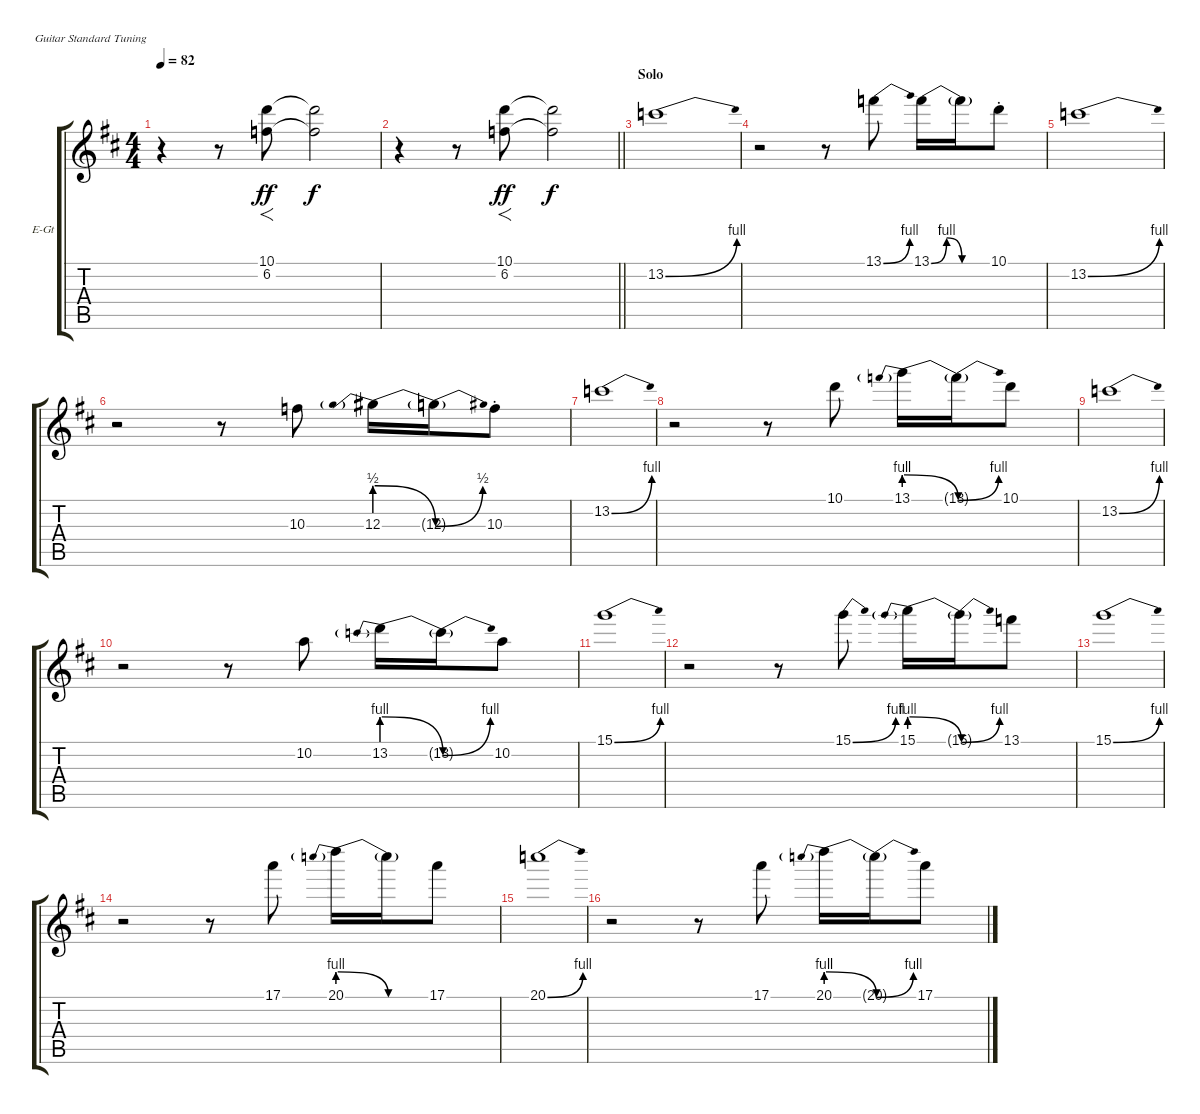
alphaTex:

\bracketExtendMode groupsimilarinstruments
\firstSystemTrackNameOrientation horizontal
\otherSystemsTrackNameOrientation horizontal
\track ("Track 3" "E-Gt") {instrument electricguitarjazz}
\staff {score tabs}
\tuning (E4 B3 G3 D3 A2 E2)
\ts (4 4)
\tempo 82
\clef g2
\ks d
r.4{dy f} r.8 (10.1 6.2).8{f dy ff} (10.1{t} 6.2{t}).2{dy f} |
\barLineRight lightlight
r.4 r.8 (10.1 6.2).8{f dy ff} (10.1{t} 6.2{t}).2{dy f} |
\section ("" "Solo")
13.2{be (bend 0 0 60 4)}.1 |
r.2 r.8 13.1{be (bend 0 0 60 4)}.8 13.1{be (bendrelease 0 0 30 4 30 4 60 0)}.16 13.1{be (hold 0 0 60 0) t}.16 10.1{st}.8 |
13.2{be (bend 0 0 60 4)}.1 |
r.2 r.8 10.3.8 12.3{be (prebendrelease 0 2 60 0)}.16 12.3{be (bend 0 0 60 2) t}.16 10.3{st}.8 |
13.2{be (bend 0 0 60 4)}.1 |
r.2 r.8 10.1.8 13.1{be (prebendrelease 0 4 60 0)}.16 13.1{be (bend 0 0 60 4) t}.16 10.1.8 |
13.2{be (bend 0 0 60 4)}.1 |
r.2 r.8 10.2.8 13.2{be (prebendrelease 0 4 60 0)}.16 13.2{be (bend 0 0 60 4) t}.16 10.2.8 |
15.1{be (bend 0 0 60 4)}.1 |
r.2 r.8 15.1{be (bend 0 0 60 4)}.8 15.1{be (prebendrelease 0 4 60 0)}.16 15.1{be (bend 0 0 60 4) t}.16 13.1.8 |
15.1{be (bend 0 0 60 4)}.1 |
r.2 r.8 17.1.8 20.1{be (prebendrelease 0 4 60 0)}.16 20.1{be (hold 0 0 60 0) t}.16 17.1.8 |
20.1{be (bend 0 0 60 4)}.1 |
r.2 r.8 17.1.8 20.1{be (prebendrelease 0 4 60 0)}.16 20.1{be (bend 0 0 60 4) t}.16 17.1.8
